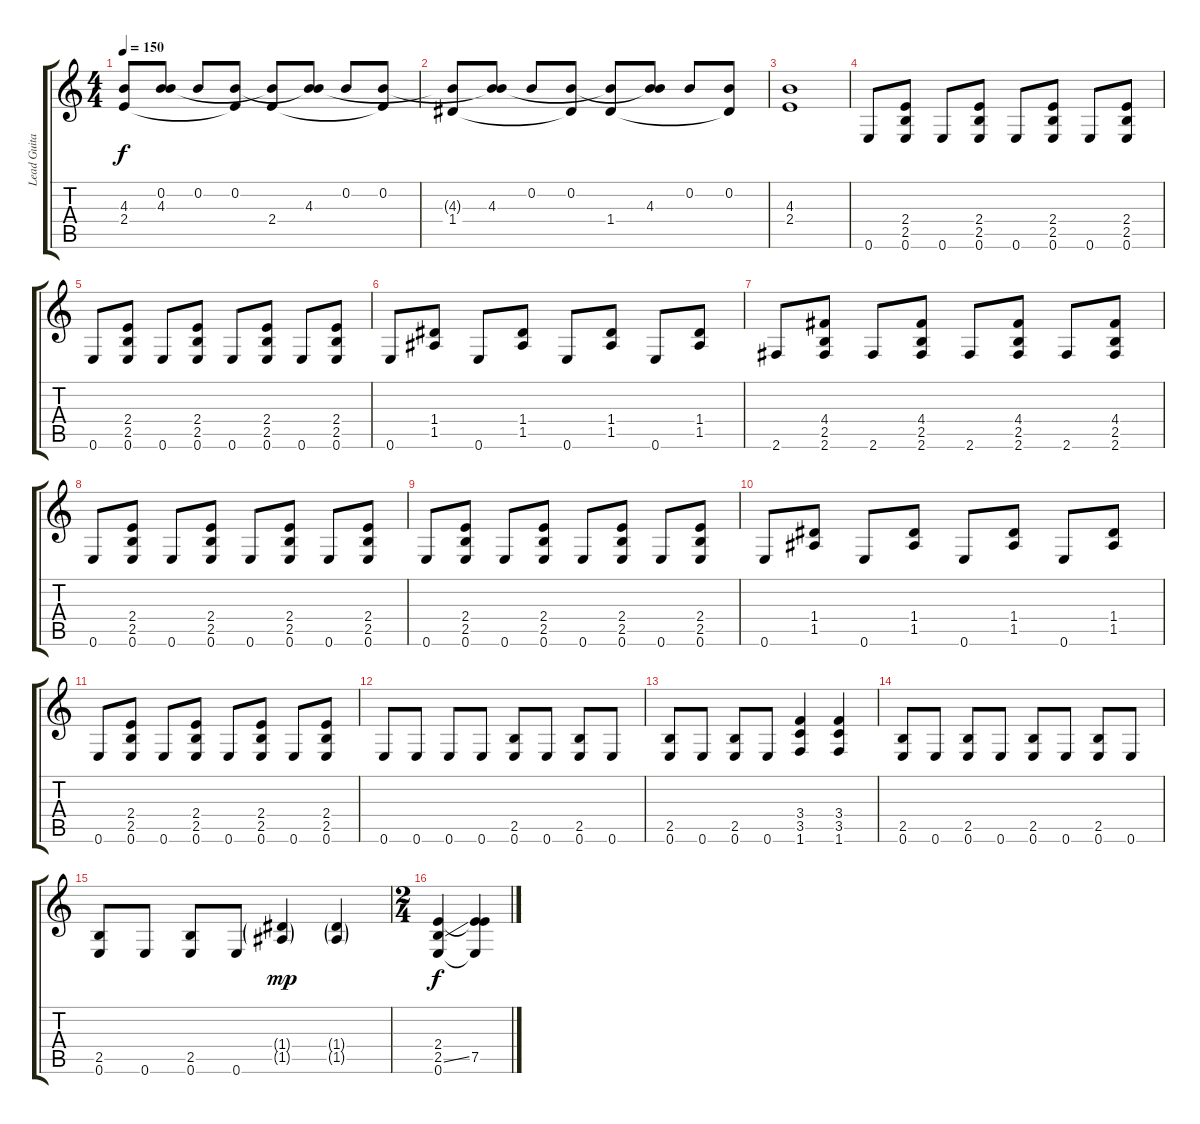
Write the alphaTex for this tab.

\track ("Lead Guitar" "Lead Guita") {instrument distortionguitar}
\staff {score tabs}
\tuning (E4 B3 G3 D3 A2 E2) {hide}
\ts (4 4)
\tempo 150
\clef g2
\ks c
(4.3{t} 2.4).8{dy f} (0.2{t} 4.3).8 0.2.8 (0.2 2.4{t}).8 (4.3{t} 2.4).8 (0.2{t} 4.3).8 0.2.8 (0.2 2.4{t}).8 |
(4.3{t} 1.4).8 (0.2{t} 4.3).8 0.2.8 (0.2 1.4{t}).8 (4.3{t} 1.4).8 (0.2{t} 4.3).8 0.2.8 (0.2 1.4{t}).8 |
(4.3 2.4).1 |
0.6.8 (2.4 2.5 0.6).8 0.6.8 (2.4 2.5 0.6).8 0.6.8 (2.4 2.5 0.6).8 0.6.8 (2.4 2.5 0.6).8 |
0.6.8 (2.4 2.5 0.6).8 0.6.8 (2.4 2.5 0.6).8 0.6.8 (2.4 2.5 0.6).8 0.6.8 (2.4 2.5 0.6).8 |
0.6.8 (1.4 1.5).8 0.6.8 (1.4 1.5).8 0.6.8 (1.4 1.5).8 0.6.8 (1.4 1.5).8 |
2.6.8 (4.4 2.5 2.6).8 2.6.8 (4.4 2.5 2.6).8 2.6.8 (4.4 2.5 2.6).8 2.6.8 (4.4 2.5 2.6).8 |
0.6.8 (2.4 2.5 0.6).8 0.6.8 (2.4 2.5 0.6).8 0.6.8 (2.4 2.5 0.6).8 0.6.8 (2.4 2.5 0.6).8 |
0.6.8 (2.4 2.5 0.6).8 0.6.8 (2.4 2.5 0.6).8 0.6.8 (2.4 2.5 0.6).8 0.6.8 (2.4 2.5 0.6).8 |
0.6.8 (1.4 1.5).8 0.6.8 (1.4 1.5).8 0.6.8 (1.4 1.5).8 0.6.8 (1.4 1.5).8 |
0.6.8 (2.4 2.5 0.6).8 0.6.8 (2.4 2.5 0.6).8 0.6.8 (2.4 2.5 0.6).8 0.6.8 (2.4 2.5 0.6).8 |
0.6.8 0.6.8 0.6.8 0.6.8 (2.5 0.6).8 0.6.8 (2.5 0.6).8 0.6.8 |
(2.5 0.6).8 0.6.8 (2.5 0.6).8 0.6.8 (3.4 3.5 1.6).4 (3.4 3.5 1.6).4 |
(2.5 0.6).8 0.6.8 (2.5 0.6).8 0.6.8 (2.5 0.6).8 0.6.8 (2.5 0.6).8 0.6.8 |
(2.5 0.6).8 0.6.8 (2.5 0.6).8 0.6.8 (1.4{g} 1.5{g}).4{dy mp} (1.4{g} 1.5{g}).4 |
\ts (2 4)
(2.4 2.5{ss} 0.6).4{dy f} (2.4{t} 7.5 0.6{t}).4
